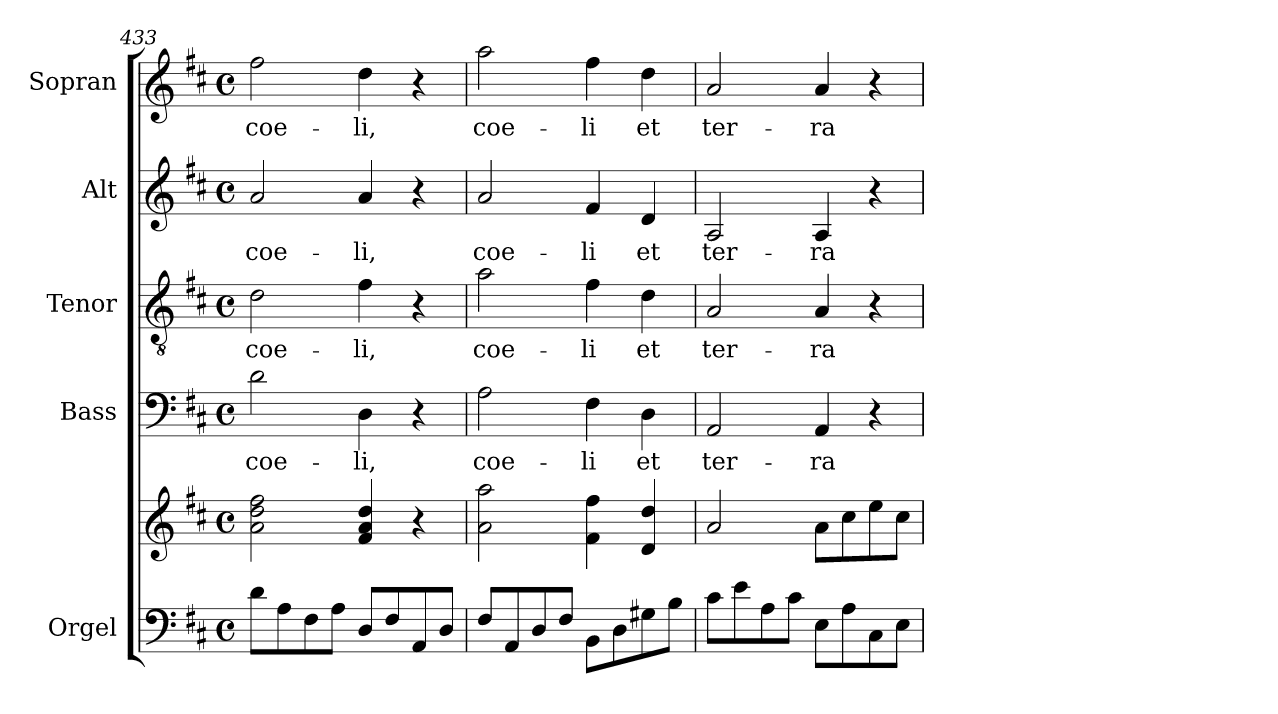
**kern	**kern	**kern	**text	**kern	**text	**kern	**text	**kern	**text
*part5	*part5	*part4	*part4	*part3	*part3	*part2	*part2	*part1	*part1
*staff6	*staff5	*staff4	*staff4	*staff3	*staff3	*staff2	*staff2	*staff1	*staff1
*I"Orgel	*	*I"Bass	*	*I"Tenor	*	*I"Alt	*	*I"Sopran	*
*I'Org.	*	*I'B.	*	*I'T.	*	*I'A.	*	*I'S.	*
*clefF4	*clefG2	*clefF4	*	*clefGv2	*	*clefG2	*	*clefG2	*
*k[f#c#]	*k[f#c#]	*k[f#c#]	*	*k[f#c#]	*	*k[f#c#]	*	*k[f#c#]	*
*D:	*D:	*D:	*	*D:	*	*D:	*	*D:	*
*M4/4	*M4/4	*M4/4	*	*M4/4	*	*M4/4	*	*M4/4	*
*met(c)	*met(c)	*met(c)	*	*met(c)	*	*met(c)	*	*met(c)	*
=433	=433	=433	=433	=433	=433	=433	=433	=433	=433
!	!	!	!LO:LY:b	!	!LO:LY:b	!	!LO:LY:b	!	!LO:LY:b
8d\L	2a\ 2dd\ 2ff#\	2d\	coe-	2d\	coe-	2a/	coe-	2ff#\	coe-
8A\	.	.	.	.	.	.	.	.	.
8F#\	.	.	.	.	.	.	.	.	.
8A\J	.	.	.	.	.	.	.	.	.
!	!	!	!LO:LY:b	!	!LO:LY:b	!	!LO:LY:b	!	!LO:LY:b
8D/L	4f#/ 4a/ 4dd/	4D\	-li,	4f#\	-li,	4a/	-li,	4dd\	-li,
8F#/	.	.	.	.	.	.	.	.	.
8AA/	4r	4r	.	4r	.	4r	.	4r	.
8D/J	.	.	.	.	.	.	.	.	.
!!LO:LB:g=z
=434	=434	=434	=434	=434	=434	=434	=434	=434	=434
!	!	!	!LO:LY:b	!	!LO:LY:b	!	!LO:LY:b	!	!LO:LY:b
8F#/L	2a\ 2aa\	2A\	coe-	2a\	coe-	2a/	coe-	2aa\	coe-
8AA/	.	.	.	.	.	.	.	.	.
8D/	.	.	.	.	.	.	.	.	.
8F#/J	.	.	.	.	.	.	.	.	.
!	!	!	!LO:LY:b	!	!LO:LY:b	!	!LO:LY:b	!	!LO:LY:b
8BB\L	4f#\ 4ff#\	4F#\	-li	4f#\	-li	4f#/	-li	4ff#\	-li
8D\	.	.	.	.	.	.	.	.	.
!	!	!	!LO:LY:b	!	!LO:LY:b	!	!LO:LY:b	!	!LO:LY:b
8G#X\	4d/ 4dd/	4D\	et	4d\	et	4d/	et	4dd\	et
8B\J	.	.	.	.	.	.	.	.	.
=435	=435	=435	=435	=435	=435	=435	=435	=435	=435
!	!	!	!LO:LY:b	!	!LO:LY:b	!	!LO:LY:b	!	!LO:LY:b
8c#\L	2a/	2AA/	ter-	2A/	ter-	2A/	ter-	2a/	ter-
8e\	.	.	.	.	.	.	.	.	.
8A\	.	.	.	.	.	.	.	.	.
8c#\J	.	.	.	.	.	.	.	.	.
!	!	!	!LO:LY:b	!	!LO:LY:b	!	!LO:LY:b	!	!LO:LY:b
8E\L	8a\L	4AA/	-ra	4A/	-ra	4A/	-ra	4a/	-ra
8A\	8cc#\	.	.	.	.	.	.	.	.
8C#\	8ee\	4r	.	4r	.	4r	.	4r	.
8E\J	8cc#\J	.	.	.	.	.	.	.	.
=	=	=	=	=	=	=	=	=	=
*-	*-	*-	*-	*-	*-	*-	*-	*-	*-
